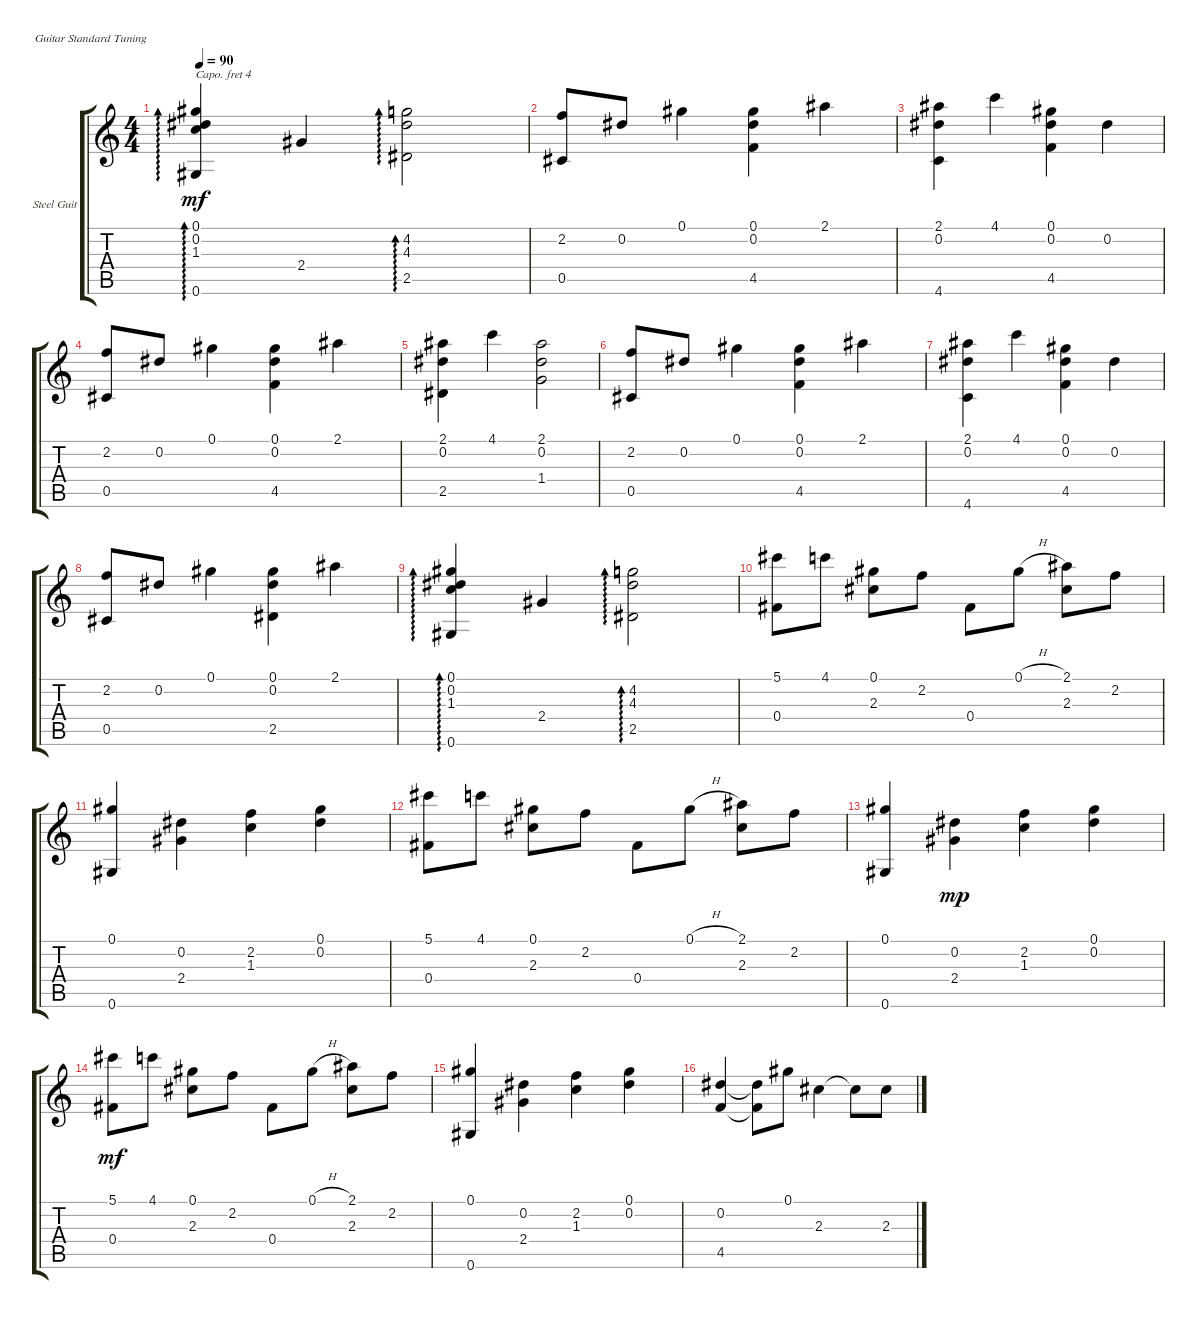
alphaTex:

\defaultSystemsLayout 4
\bracketExtendMode groupsimilarinstruments
\firstSystemTrackNameOrientation horizontal
\otherSystemsTrackNameOrientation horizontal
\track ("Steel Guitar" "Steel Guit") {instrument acousticguitarsteel}
\staff {score tabs}
\capo 4
\tuning (E4 B3 G3 D3 A2 E2)
\ts (4 4)
\tempo 90
\clef g2
\ks c
(0.1 0.6 1.3 0.2).4{ad 0 dy mf} 2.4.4 (4.2 2.5 4.3).2{ad 0} |
(2.2 0.5).8 0.2.8 0.1.4 (4.5 0.1 0.2).4 2.1.4 |
(2.1 4.6 0.2).4 4.1.4 (0.1 4.5 0.2).4 0.2.4 |
(2.2 0.5).8 0.2.8 0.1.4 (4.5 0.1 0.2).4 2.1.4 |
(2.1 2.5 0.2).4 4.1.4 (2.1 0.2 1.4).2 |
(2.2 0.5).8 0.2.8 0.1.4 (4.5 0.1 0.2).4 2.1.4 |
(2.1 4.6 0.2).4 4.1.4 (0.1 4.5 0.2).4 0.2.4 |
(0.5 2.2).8 0.2.8 0.1.4 (0.1 2.5 0.2).4 2.1.4 |
(0.1 0.6 1.3 0.2).4{ad 0} 2.4.4 (4.2 2.5 4.3).2{ad 0} |
(0.4 5.1).8 4.1.8 (0.1 2.3).8 2.2.8 0.4.8 0.1{h}.8 (2.1 2.3).8 2.2.8 |
(0.6 0.1).4 (0.2 2.4).4 (1.3 2.2).4 (0.1 0.2).4 |
(0.4 5.1).8 4.1.8 (0.1 2.3).8 2.2.8 0.4.8 0.1{h}.8 (2.1 2.3).8 2.2.8 |
(0.6 0.1).4 (0.2 2.4).4{dy mp} (1.3 2.2).4 (0.1 0.2).4 |
(0.4 5.1).8{dy mf} 4.1.8 (0.1 2.3).8 2.2.8 0.4.8 0.1{h}.8 (2.1 2.3).8 2.2.8 |
(0.6 0.1).4 (0.2 2.4).4 (1.3 2.2).4 (0.1 0.2).4 |
(4.5 0.2).4 (4.5{t} 0.2{t}).8 0.1.8 2.3.4 2.3{t}.8 2.3.8
